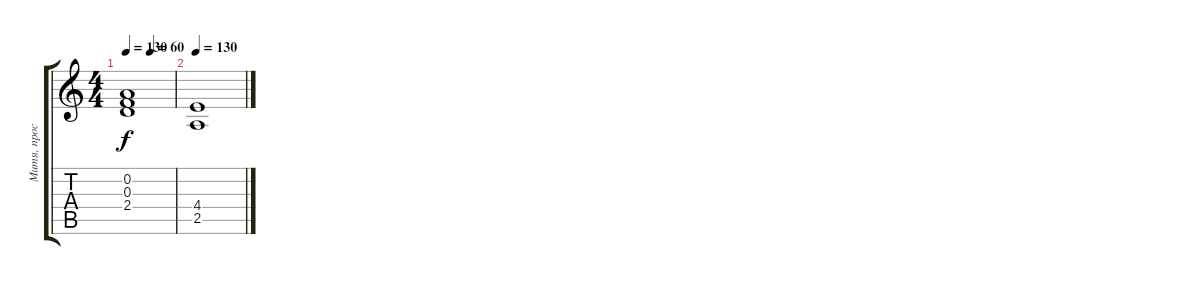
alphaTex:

\track ("Митя, просто Митя" "Митя, прос") {instrument distortionguitar}
\staff {score tabs}
\tuning (D4 A3 F3 C3 G2 D2) {hide}
\ts (4 4)
\tempo 130
\tempo (60 0.5)
\clef g2
\ks c
(0.2 0.3 2.4).1{dy f} |
\tempo 130
(4.4 2.5).1
